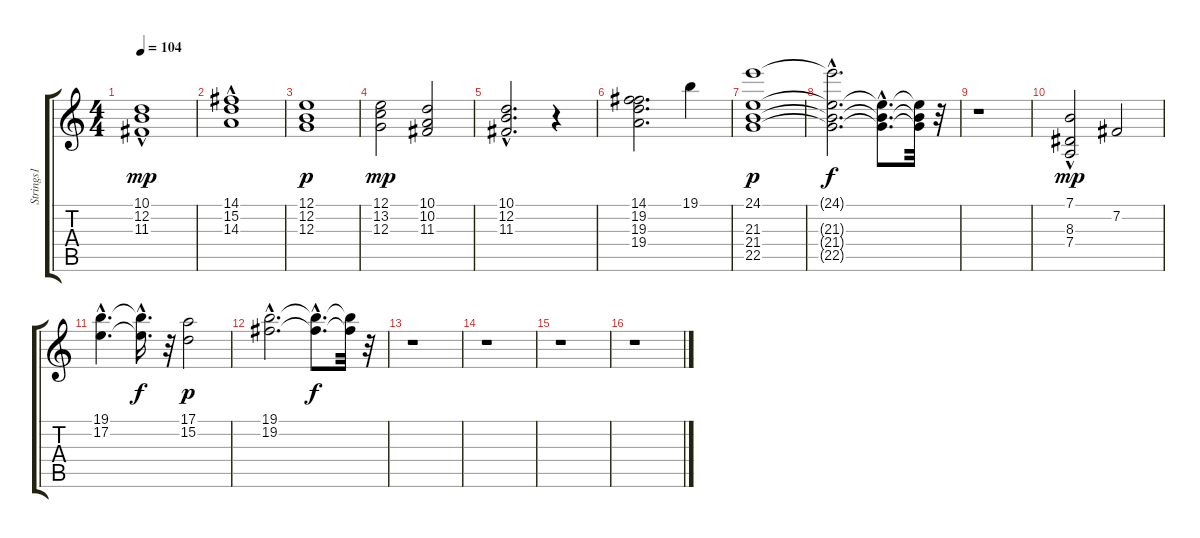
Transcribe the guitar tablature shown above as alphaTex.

\track ("Strings1" "Strings1") {instrument stringensemble1}
\staff {score tabs}
\tuning (E4 B3 G3 D3 A2 E2) {hide}
\ts (4 4)
\tempo 104
\clef g2
\ks c
(10.1 12.2 11.3{hac}).1{dy mp} |
(14.1{hac} 15.2 14.3).1 |
(12.1 12.2 12.3).1{dy p} |
(12.1 13.2 12.3).2{dy mp} (10.1 10.2 11.3).2 |
(10.1{hac} 12.2{hac} 11.3{hac}).2{d} r.4 |
(14.1 19.2 19.3 19.4).2{d} 19.1.4 |
(24.1 21.3 21.4 22.5).1{dy p} |
(24.1{hac t} 21.3{hac t} 21.4{hac t} 22.5{hac t}).2{d dy f} (21.3{hac t} 21.4{hac t} 22.5{hac t}).8{d} (21.3{t} 21.4{t} 22.5{t}).32 r.32 |
r.1 |
(7.1{hac} 8.3 7.4{hac}).2{dy mp} 7.2.2 |
(19.1{hac} 17.2{hac}).4{d} (19.1{hac t} 17.2{hac t}).16{d dy f} r.32 (17.1 15.2).2{dy p} |
(19.1{hac} 19.2{hac}).2{d} (19.1{hac t} 19.2{hac t}).8{d dy f} (19.1{t} 19.2{t}).32 r.32 |
r.1 |
r.1 |
r.1 |
r.1
